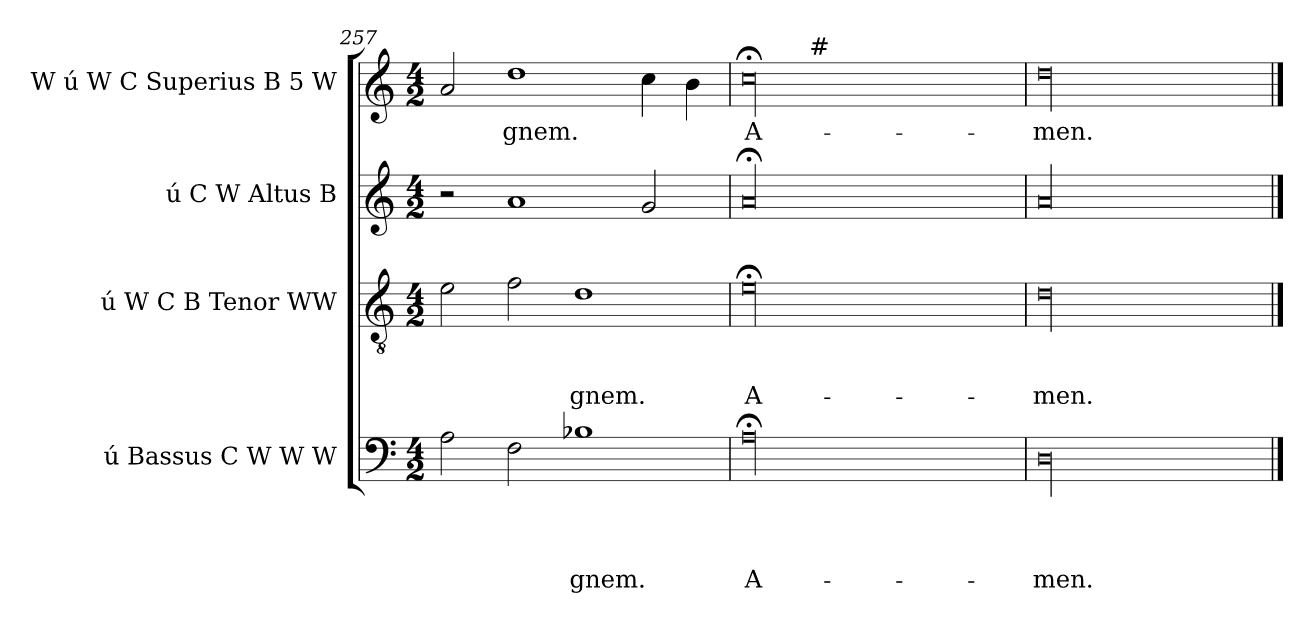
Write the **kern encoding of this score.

**kern	**text	**text	**text	**text	**kern	**text	**text	**text	**kern	**kern	**text
*part4	*part4	*part4	*part4	*part4	*part3	*part3	*part3	*part3	*part2	*part1	*part1
*staff4	*staff4	*staff4	*staff4	*staff4	*staff3	*staff3	*staff3	*staff3	*staff2	*staff1	*staff1
*I"ú Bassus C W W W	*	*	*	*	*I"ú W C B Tenor WW	*	*	*	*I"ú C W Altus B	*I"W ú W C Superius B 5 W	*
*I'B.	*	*	*	*	*I'T.	*	*	*	*I'A.	*I'S.	*
*clefF4	*	*	*	*	*clefGv2	*	*	*	*clefG2	*clefG2	*
*k[]	*	*	*	*	*k[]	*	*	*	*k[]	*k[]	*
*C:	*	*	*	*	*C:	*	*	*	*C:	*C:	*
*M4/2	*	*	*	*	*M4/2	*	*	*	*M4/2	*M4/2	*
=257	=257	=257	=257	=257	=257	=257	=257	=257	=257	=257	=257
2A\	.	.	.	.	2e\	.	.	.	2r	2a/	.
!	!	!	!	!	!	!	!	!	!	!	!LO:LY:b
2F\	.	.	.	.	2f\	.	.	.	1a	1dd	-gnem.
!	!	!	!	!LO:LY:b	!	!	!	!LO:LY:b	!	!	!
1B-X	.	.	.	-gnem.	1d	.	.	-gnem.	.	.	.
.	.	.	.	.	.	.	.	.	2g/	4cc\	.
.	.	.	.	.	.	.	.	.	.	4b\	.
=258	=258	=258	=258	=258	=258	=258	=258	=258	=258	=258	=258
!	!	!	!	!LO:LY:b:rj	!	!	!	!LO:LY:b:rj	!	!	!LO:LY:b:rj
*	*	*	*	*	*	*	*	*	*	*^	*
00A;<	.	.	.	A-	00e;<	.	.	A-	00a;	00cc;<	2ryy	A-
!	!	!	!	!	!	!	!	!	!	!	!LO:TX:a:t=#	!
.	.	.	.	.	.	.	.	.	.	.	2%7ryy	.
=259	=259	=259	=259	=259	=259	=259	=259	=259	=259	=259	=259	=259
!	!	!	!	!LO:LY:b	!	!	!	!LO:LY:b	!	!	!	!LO:LY:b
*	*	*	*	*	*	*	*	*	*	*v	*v	*
00D	.	.	.	-men.	00d	.	.	-men.	00a	00dd	-men.
==	==	==	==	==	==	==	==	==	==	==	==
*-	*-	*-	*-	*-	*-	*-	*-	*-	*-	*-	*-
